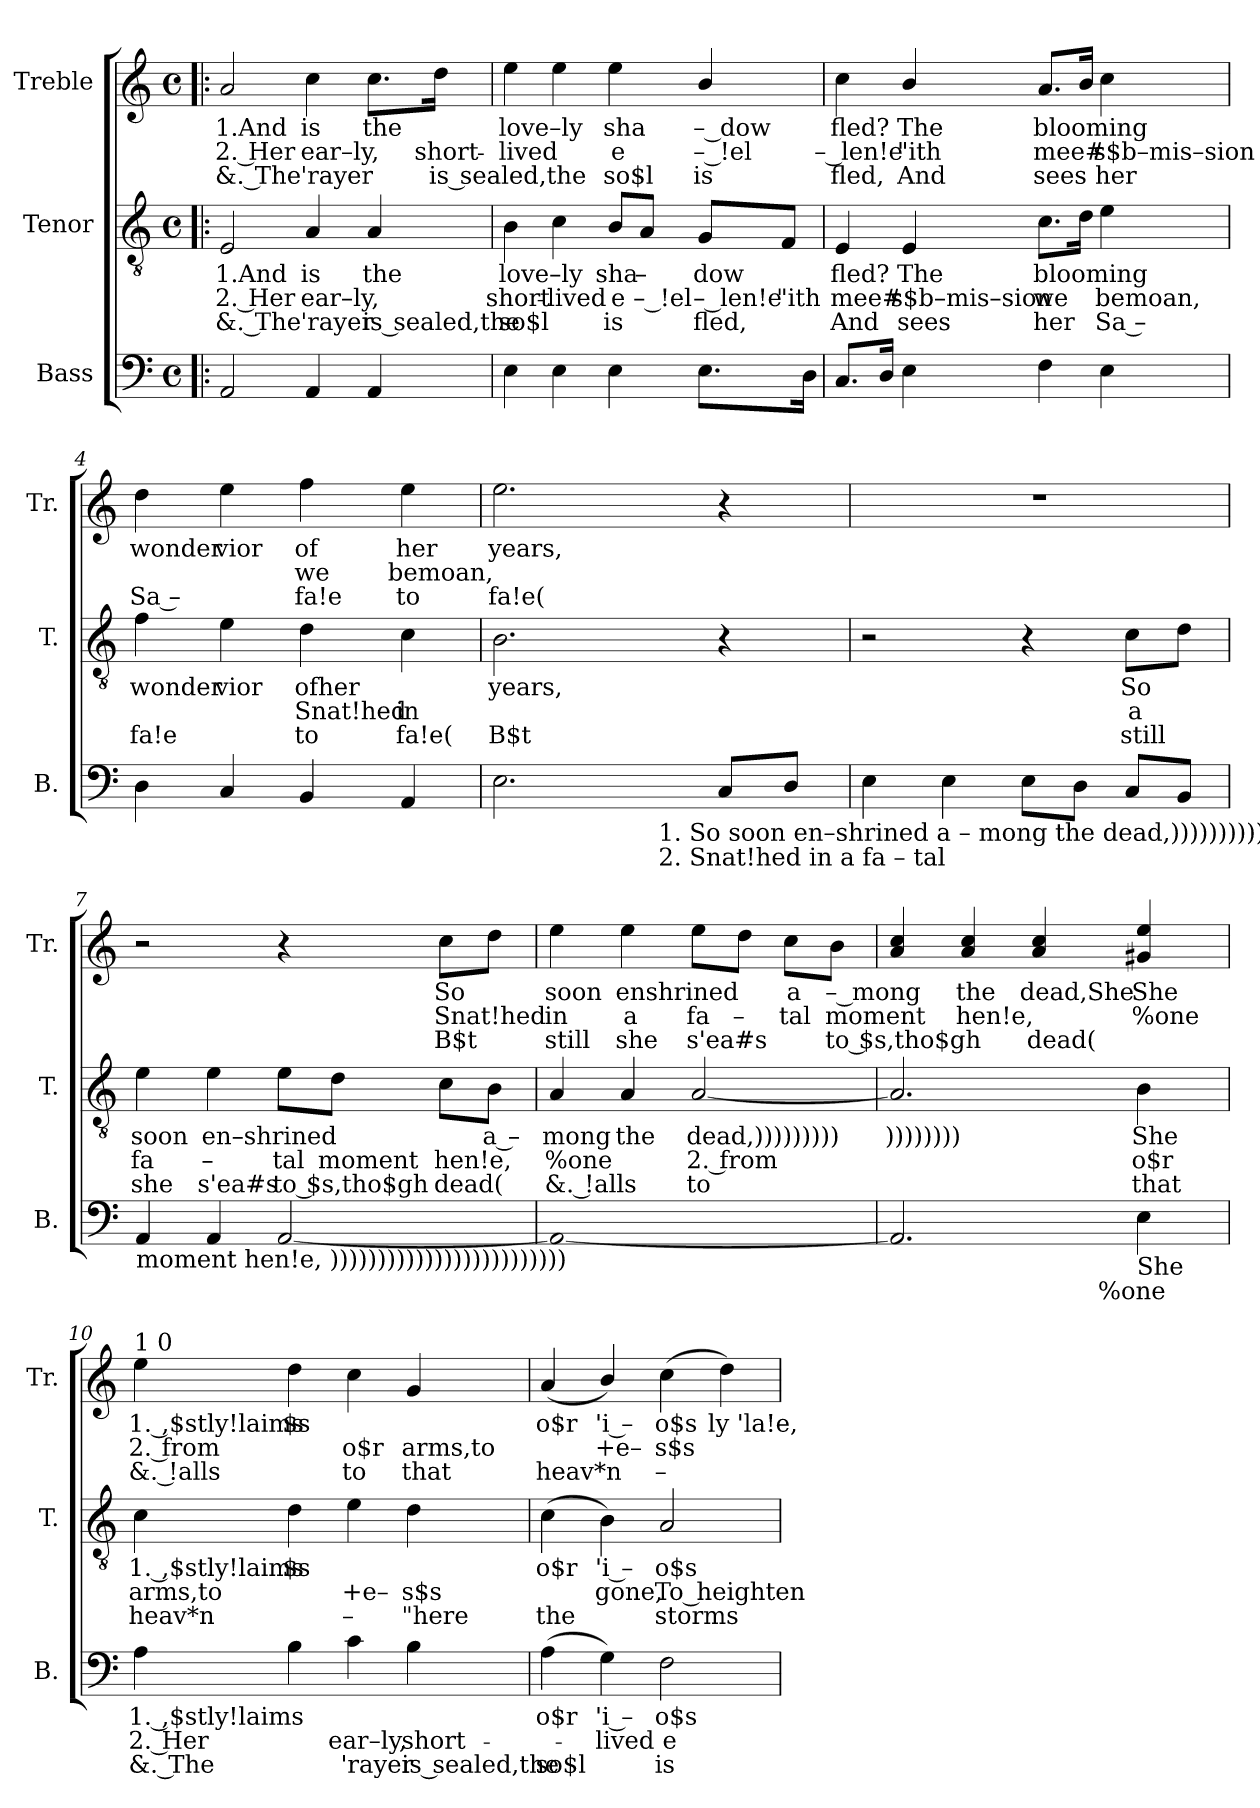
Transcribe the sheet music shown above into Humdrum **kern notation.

**kern	**text	**text	**text	**kern	**text	**text	**text	**kern	**text	**text	**text
*part3	*part3	*part3	*part3	*part2	*part2	*part2	*part2	*part1	*part1	*part1	*part1
*staff3	*staff3	*staff3	*staff3	*staff2	*staff2	*staff2	*staff2	*staff1	*staff1	*staff1	*staff1
*I"Bass	*	*	*	*I"Tenor	*	*	*	*I"Treble	*	*	*
*I'B.	*	*	*	*I'T.	*	*	*	*I'Tr.	*	*	*
*clefF4	*	*	*	*clefGv2	*	*	*	*clefG2	*	*	*
*k[]	*	*	*	*k[]	*	*	*	*k[]	*	*	*
*C:	*	*	*	*C:	*	*	*	*C:	*	*	*
*M4/4	*	*	*	*M4/4	*	*	*	*M4/4	*	*	*
*met(c)	*	*	*	*met(c)	*	*	*	*met(c)	*	*	*
=1!|:	=1!|:	=1!|:	=1!|:	=1!|:	=1!|:	=1!|:	=1!|:	=1!|:	=1!|:	=1!|:	=1!|:
!LO:N:head=open	!	!	!	!LO:N:head=open	!LO:LY:b	!LO:LY:b	!LO:LY:b	!LO:N:head=open	!LO:LY:b	!LO:LY:b	!LO:LY:b
2AA/	.	.	.	2E/	1.And	2. Her	&. The	2a/	1.And	2. Her	&. The
!LO:N:head=solid	!	!	!	!LO:N:head=solid	!LO:LY:b:rj	!LO:LY:b:rj	!LO:LY:b:rj	!LO:N:head=solid	!LO:LY:b:rj	!LO:LY:b:rj	!LO:LY:b:rj
4AA/	.	.	.	4A/	is	ear–ly,	'rayer	4cc\	is	ear–ly,	'rayer
!LO:N:head=solid	!	!	!	!LO:N:head=solid	!LO:LY:b	!	!LO:LY:b	!LO:N:head=solid	!LO:LY:b	!	!
4AA/	.	.	.	4A/	the	.	is sealed,the	8.cc\L	the	.	.
!	!	!	!	!	!	!	!	!	!	!LO:LY:b	!LO:LY:b
.	.	.	.	.	.	.	.	16dd\Jk	.	short-	is sealed,the
=2	=2	=2	=2	=2	=2	=2	=2	=2	=2	=2	=2
!LO:N:head=solid	!	!	!	!LO:N:head=solid	!LO:LY:b	!LO:LY:b	!LO:LY:b	!LO:N:head=solid	!LO:LY:b	!LO:LY:b	!
4E\	.	.	.	4B\	love–ly	short-	so$l	4ee\	love–ly	-lived	.
!LO:N:head=solid	!	!	!	!LO:N:head=solid	!	!LO:LY:b	!	!LO:N:head=solid	!	!	!
4E\	.	.	.	4c\	.	-lived	.	4ee\	.	.	.
!LO:N:head=solid	!	!	!	!LO:N:head=solid	!LO:LY:b	!LO:LY:b	!LO:LY:b	!LO:N:head=solid	!LO:LY:b	!LO:LY:b	!LO:LY:b
4E\	.	.	.	8B/L	sha	e	is	4ee\	sha	e	so$l
!	!	!	!	!LO:N:head=solid	!LO:LY:b	!LO:LY:b	!	!	!	!	!
.	.	.	.	8A/J	–	– !el	.	.	.	.	.
!LO:N:head=solid	!	!	!	!	!LO:LY:b	!LO:LY:b	!LO:LY:b	!LO:N:head=solid	!LO:LY:b:rj	!LO:LY:b:rj	!LO:LY:b:rj
8.E\L	.	.	.	8G/L	dow	– len!e	fled,	4b/	– dow	– !el	is
!	!	!	!	!LO:N:head=solid	!	!LO:LY:b	!	!	!	!	!
.	.	.	.	8F/J	.	"ith	.	.	.	.	.
16D\Jk	.	.	.	.	.	.	.	.	.	.	.
=3	=3	=3	=3	=3	=3	=3	=3	=3	=3	=3	=3
!LO:N:head=solid	!	!	!	!LO:N:head=solid	!LO:LY:b	!LO:LY:b	!LO:LY:b	!LO:N:head=solid	!LO:LY:b	!LO:LY:b	!LO:LY:b
8.C/L	.	.	.	4E/	fled?	mee#	And	4cc\	fled?	– len!e	fled,
16D/Jk	.	.	.	.	.	.	.	.	.	.	.
!LO:N:head=solid	!	!	!	!LO:N:head=solid	!LO:LY:b	!LO:LY:b	!LO:LY:b	!LO:N:head=solid	!LO:LY:b	!LO:LY:b	!LO:LY:b
4E\	.	.	.	4E/	The	s$b–mis–sion	sees	4b/	The	"ith	And
!LO:N:head=solid	!	!	!	!LO:N:head=solid	!LO:LY:b	!LO:LY:b	!LO:LY:b	!LO:N:head=solid	!LO:LY:b	!LO:LY:b	!LO:LY:b
4F\	.	.	.	8.c\L	blooming	we	her	8.a/L	blooming	mee#	sees
!	!	!	!	!	!	!	!	!LO:N:head=solid	!	!	!
.	.	.	.	16d\Jk	.	.	.	16b/Jk	.	.	.
!LO:N:head=solid	!	!	!	!LO:N:head=solid	!	!LO:LY:b	!LO:LY:b	!LO:N:head=solid	!	!LO:LY:b	!LO:LY:b
4E\	.	.	.	4e\	.	bemoan,	Sa –	4cc\	.	s$b–mis–sion	her
=4	=4	=4	=4	=4	=4	=4	=4	=4	=4	=4	=4
!	!	!	!	!LO:N:head=solid	!LO:LY:b	!	!LO:LY:b	!	!LO:LY:b	!	!LO:LY:b
4D\	.	.	.	4f\	wonder	.	fa!e	4dd\	wonder	.	Sa –
!LO:N:head=solid	!	!	!	!LO:N:head=solid	!LO:LY:b	!	!	!LO:N:head=solid	!LO:LY:b	!	!
4C/	.	.	.	4e\	vior	.	.	4ee\	vior	.	.
!LO:N:head=solid	!	!	!	!	!LO:LY:b	!LO:LY:b	!LO:LY:b	!LO:N:head=solid	!LO:LY:b:rj	!LO:LY:b:rj	!LO:LY:b:rj
4BB/	.	.	.	4d\	ofher	Snat!hed	to	4ff\	of	we	fa!e
!LO:N:head=solid	!	!	!	!LO:N:head=solid	!	!LO:LY:b	!LO:LY:b	!LO:N:head=solid	!LO:LY:b:rj	!LO:LY:b:rj	!LO:LY:b:rj
4AA/	.	.	.	4c\	.	in	fa!e(	4ee\	her	bemoan,	to
=5	=5	=5	=5	=5	=5	=5	=5	=5	=5	=5	=5
!LO:N:head=open	!	!	!	!LO:N:head=open	!LO:LY:b	!	!LO:LY:b	!LO:N:head=open	!LO:LY:b	!	!LO:LY:b
*^	*	*	*	*	*	*	*	*	*	*	*
2.E\	2ryy	.	.	.	2.B\	years,	.	B$t	2.ee>\	years,	.	fa!e(
.	16.ryy	.	.	.	.	.	.	.	.	.	.	.
!	!LO:TX:b:t=1. So soon en–shrined a – mong the dead,)))))))))))))))))))))))))	!	!	!	!	!	!	!	!	!	!	!
!	!LO:TX:b:t=2. Snat!hed in a fa – tal	!	!	!	!	!	!	!	!	!	!	!
.	4ryy	.	.	.	.	.	.	.	.	.	.	.
!LO:N:head=solid	!	!	!	!	!	!	!	!	!	!	!	!
8C/L	.	.	.	.	4r	.	.	.	4r	.	.	.
.	8ryy	.	.	.	.	.	.	.	.	.	.	.
8D/J	.	.	.	.	.	.	.	.	.	.	.	.
.	32ryy	.	.	.	.	.	.	.	.	.	.	.
=6	=6	=6	=6	=6	=6	=6	=6	=6	=6	=6	=6	=6
!LO:N:head=solid	!	!	!	!	!	!	!	!	!	!	!	!
*v	*v	*	*	*	*	*	*	*	*	*	*	*
4E\	.	.	.	2r	.	.	.	1r	.	.	.
!LO:N:head=solid	!	!	!	!	!	!	!	!	!	!	!
4E\	.	.	.	.	.	.	.	.	.	.	.
!LO:N:head=solid	!	!	!	!	!	!	!	!	!	!	!
8E\L	.	.	.	4r	.	.	.	.	.	.	.
8D\J	.	.	.	.	.	.	.	.	.	.	.
!LO:N:head=solid	!	!	!	!LO:N:head=solid	!LO:LY:b	!LO:LY:b	!LO:LY:b	!	!	!	!
8C/L	.	.	.	8c\L	So	a	still	.	.	.	.
!LO:N:head=solid	!	!	!	!	!	!	!	!	!	!	!
8BB/J	.	.	.	8d\J	.	.	.	.	.	.	.
=7	=7	=7	=7	=7	=7	=7	=7	=7	=7	=7	=7
!LO:TX:b:t=moment hen!e, )))))))))))))))))))))))))	!	!	!	!	!	!	!	!	!	!	!
!LO:N:head=solid	!	!	!	!LO:N:head=solid	!LO:LY:b	!LO:LY:b	!LO:LY:b	!	!	!	!
4AA/	.	.	.	4e\	soon	fa	she	2r	.	.	.
!LO:N:head=solid	!	!	!	!LO:N:head=solid	!LO:LY:b	!LO:LY:b	!LO:LY:b	!	!	!	!
4AA/	.	.	.	4e\	en–shrined	–	s'ea#s	.	.	.	.
!LO:N:head=open	!	!	!	!LO:N:head=solid	!	!LO:LY:b:rj	!LO:LY:b:rj	!	!	!	!
[<2AA/	.	.	.	8e\L	.	tal	to $s,tho$gh	4r	.	.	.
!	!	!	!	!	!	!LO:LY:b	!	!	!	!	!
.	.	.	.	8d\J	.	moment	.	.	.	.	.
!	!	!	!	!LO:N:head=solid	!	!LO:LY:b	!LO:LY:b	!LO:N:head=solid	!LO:LY:b	!LO:LY:b	!LO:LY:b
.	.	.	.	8c\L	.	hen!e,	dead(	8cc\L	So	Snat!hed	B$t
!	!	!	!	!LO:N:head=solid	!LO:LY:b:rj	!	!	!	!	!	!
.	.	.	.	8B\J	a –	.	.	8dd\J	.	.	.
=8	=8	=8	=8	=8	=8	=8	=8	=8	=8	=8	=8
!LO:N:head=open	!	!	!	!LO:N:head=solid	!LO:LY:b	!LO:LY:b	!LO:LY:b	!LO:N:head=solid	!LO:LY:b	!LO:LY:b	!LO:LY:b
1AA_	.	.	.	4A/	mong	%one	&. !alls	4ee\	soon	in	still
!	!	!	!	!LO:N:head=solid	!LO:LY:b	!	!	!LO:N:head=solid	!LO:LY:b	!LO:LY:b	!LO:LY:b
.	.	.	.	4A/	the	.	.	4ee\	enshrined	a	she
!	!	!	!	!LO:N:head=open	!LO:LY:b	!LO:LY:b	!LO:LY:b	!LO:N:head=solid	!	!LO:LY:b	!LO:LY:b
.	.	.	.	[<2A/	dead,)))))))))	2. from	to	8ee\L	.	fa	s'ea#s
!	!	!	!	!	!	!	!	!	!	!LO:LY:b	!
.	.	.	.	.	.	.	.	8dd\J	.	–	.
!	!	!	!	!	!	!	!	!LO:N:head=solid	!LO:LY:b	!LO:LY:b	!
.	.	.	.	.	.	.	.	8cc\L	a	tal	.
!	!	!	!	!	!	!	!	!LO:N:head=solid	!LO:LY:b:rj	!LO:LY:b:rj	!LO:LY:b:rj
.	.	.	.	.	.	.	.	8b\J	– mong	moment	to $s,tho$gh
=9	=9	=9	=9	=9	=9	=9	=9	=9	=9	=9	=9
!LO:N:head=open	!	!	!	!LO:N:head=open	!LO:LY:b	!	!	!LO:N:n=1:head=solid	!	!	!
!	!	!	!	!	!	!	!	!LO:N:n=2:head=solid	!	!	!
*^	*	*	*	*	*	*	*	*	*	*	*
2.AA/]	2ryy	.	.	.	2.A/]	))))))))	.	.	4a/ 4cc/	.	.	.
!	!	!	!	!	!	!	!	!	!LO:N:n=1:head=solid	!	!	!
!	!	!	!	!	!	!	!	!	!LO:N:n=2:head=solid	!LO:LY:b	!LO:LY:b	!
.	.	.	.	.	.	.	.	.	4a/ 4cc/	the	hen!e,	.
!	!	!	!	!	!	!	!	!	!LO:N:n=1:head=solid	!	!	!
!	!	!	!	!	!	!	!	!	!LO:N:n=2:head=solid	!LO:LY:b	!	!LO:LY:b
.	8ryy	.	.	.	.	.	.	.	4a/ 4cc/	dead,She	.	dead(
.	32ryy	.	.	.	.	.	.	.	.	.	.	.
!	!LO:TX:b:t=%one	!	!	!	!	!	!	!	!	!	!	!
.	4ryy	.	.	.	.	.	.	.	.	.	.	.
!LO:TX:b:t=She	!	!	!	!	!	!	!	!	!	!	!	!
!LO:N:head=solid	!	!	!	!	!LO:N:head=solid	!LO:LY:b	!LO:LY:b	!LO:LY:b	!LO:N:n=2:head=solid	!LO:LY:b	!LO:LY:b	!
4E\	.	.	.	.	4B\	She	o$r	that	4g#X/ 4ee/	She	%one	.
.	16.ryy	.	.	.	.	.	.	.	.	.	.	.
!!LO:LB:g=z
=10	=10	=10	=10	=10	=10	=10	=10	=10	=10	=10	=10	=10
!	!	!	!	!	!	!	!	!	!LO:TX:a:t=1 0	!	!	!
!LO:N:head=solid	!	!LO:LY:b:rj	!LO:LY:b:rj	!LO:LY:b:rj	!LO:N:head=solid	!LO:LY:b:rj	!LO:LY:b:rj	!LO:LY:b:rj	!LO:N:head=solid	!LO:LY:b:rj	!LO:LY:b:rj	!LO:LY:b:rj
*v	*v	*	*	*	*	*	*	*	*	*	*	*
4A\	1. ,$stly!laims	2. Her	&. The	4c\	1. ,$stly!laims	arms,to	heav*n	4ee\	1. ,$stly!laims	2. from	&. !alls
!LO:N:head=solid	!	!	!	!	!LO:LY:b	!	!	!	!LO:LY:b	!	!
4B\	.	.	.	4d\	$s	.	.	4dd\	$s	.	.
!LO:N:head=solid	!	!LO:LY:b:rj	!LO:LY:b:rj	!LO:N:head=solid	!	!LO:LY:b:rj	!LO:LY:b:rj	!LO:N:head=solid	!	!LO:LY:b:rj	!LO:LY:b:rj
4c\	.	ear–ly,	'rayer	4e\	.	+e–	–	4cc\	.	o$r	to
!LO:N:head=solid	!	!LO:LY:b	!LO:LY:b	!	!	!LO:LY:b	!LO:LY:b	!	!	!LO:LY:b	!LO:LY:b
4B\	.	short-	is sealed,the	4d\	.	s$s	"here	4g/	.	arms,to	that
=11	=11	=11	=11	=11	=11	=11	=11	=11	=11	=11	=11
!LO:N:head=solid	!LO:LY:b:rj	!	!LO:LY:b:rj	!LO:N:head=solid	!LO:LY:b:rj	!	!LO:LY:b:rj	!LO:N:head=solid	!LO:LY:b:rj	!	!LO:LY:b:rj
(>4A\	o$r	.	so$l	(>4c\	o$r	.	the	(<4a/	o$r	.	heav*n
!	!LO:LY:b:rj	!LO:LY:b:rj	!	!LO:N:head=solid	!LO:LY:b:rj	!LO:LY:b:rj	!	!LO:N:head=solid	!LO:LY:b:rj	!LO:LY:b:rj	!
4G\)	'i –	-lived	.	4B\)	'i –	gone,	.	4b/)	'i –	+e–	.
!	!LO:LY:b	!LO:LY:b	!LO:LY:b	!LO:N:head=open	!LO:LY:b	!LO:LY:b	!LO:LY:b	!LO:N:head=solid	!LO:LY:b	!LO:LY:b	!LO:LY:b
2F\	o$s	e	is	2A/	o$s	To heighten	storms	(>4cc\	o$s	s$s	–
!	!	!	!	!	!	!	!	!	!LO:LY:b:rj	!	!
.	.	.	.	.	.	.	.	4dd\)	ly 'la!e,	.	.
=	=	=	=	=	=	=	=	=	=	=	=
*-	*-	*-	*-	*-	*-	*-	*-	*-	*-	*-	*-
